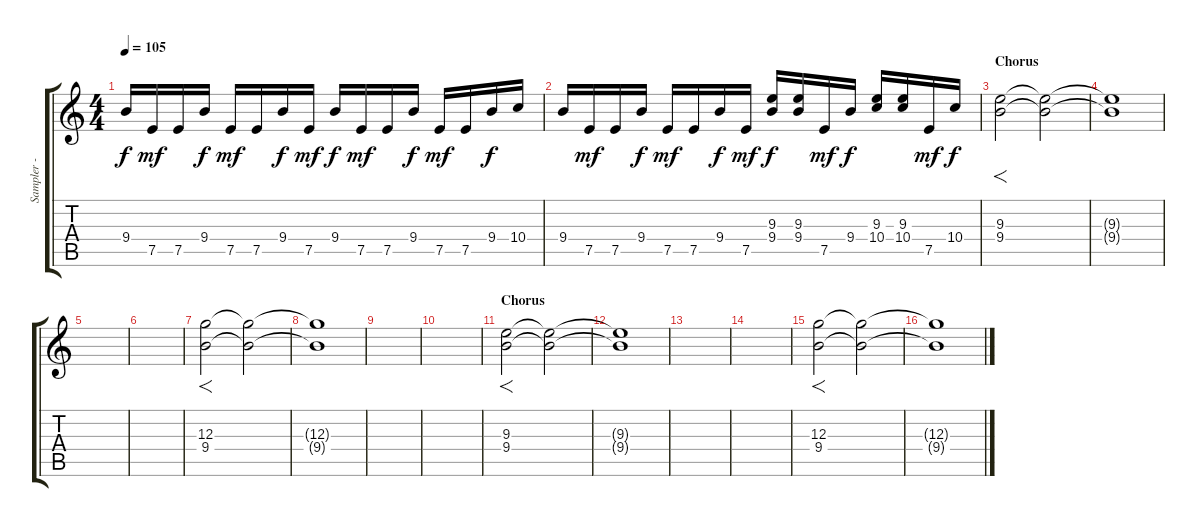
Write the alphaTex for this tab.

\track ("Sampler - Effects" "Sampler - ") {instrument guitarharmonics}
\staff {score tabs}
\tuning (E4 B3 G3 D3 A2 E2) {hide}
\ts (4 4)
\tempo 105
\clef g2
\ks c
9.4.16{dy f} 7.5.16{dy mf} 7.5.16 9.4.16{dy f} 7.5.16{dy mf} 7.5.16 9.4.16{dy f} 7.5.16{dy mf} 9.4.16{dy f} 7.5.16{dy mf} 7.5.16 9.4.16{dy f} 7.5.16{dy mf} 7.5.16 9.4.16{dy f} 10.4.16 |
9.4.16{volume 5} 7.5.16{dy mf} 7.5.16 9.4.16{dy f} 7.5.16{dy mf} 7.5.16 9.4.16{dy f} 7.5.16{dy mf} (9.3 9.4).16{dy f} (9.3 9.4).16 7.5.16{dy mf} 9.4.16{dy f} (9.3 10.4).16 (9.3 10.4).16 7.5.16{dy mf} 10.4.16{dy f} |
\section ("" "Chorus")
(9.3 9.4).2{f volume 14} (9.3{t} 9.4{t}).2{volume 0} |
(9.3{t} 9.4{t}).1 |
|
|
(12.3 9.4).2{f volume 14} (12.3{t} 9.4{t}).2{volume 0} |
(12.3{t} 9.4{t}).1 |
|
|
\section ("" "Chorus")
(9.3 9.4).2{f volume 14} (9.3{t} 9.4{t}).2{volume 0} |
(9.3{t} 9.4{t}).1 |
|
|
(12.3 9.4).2{f volume 14} (12.3{t} 9.4{t}).2{volume 0} |
(12.3{t} 9.4{t}).1
